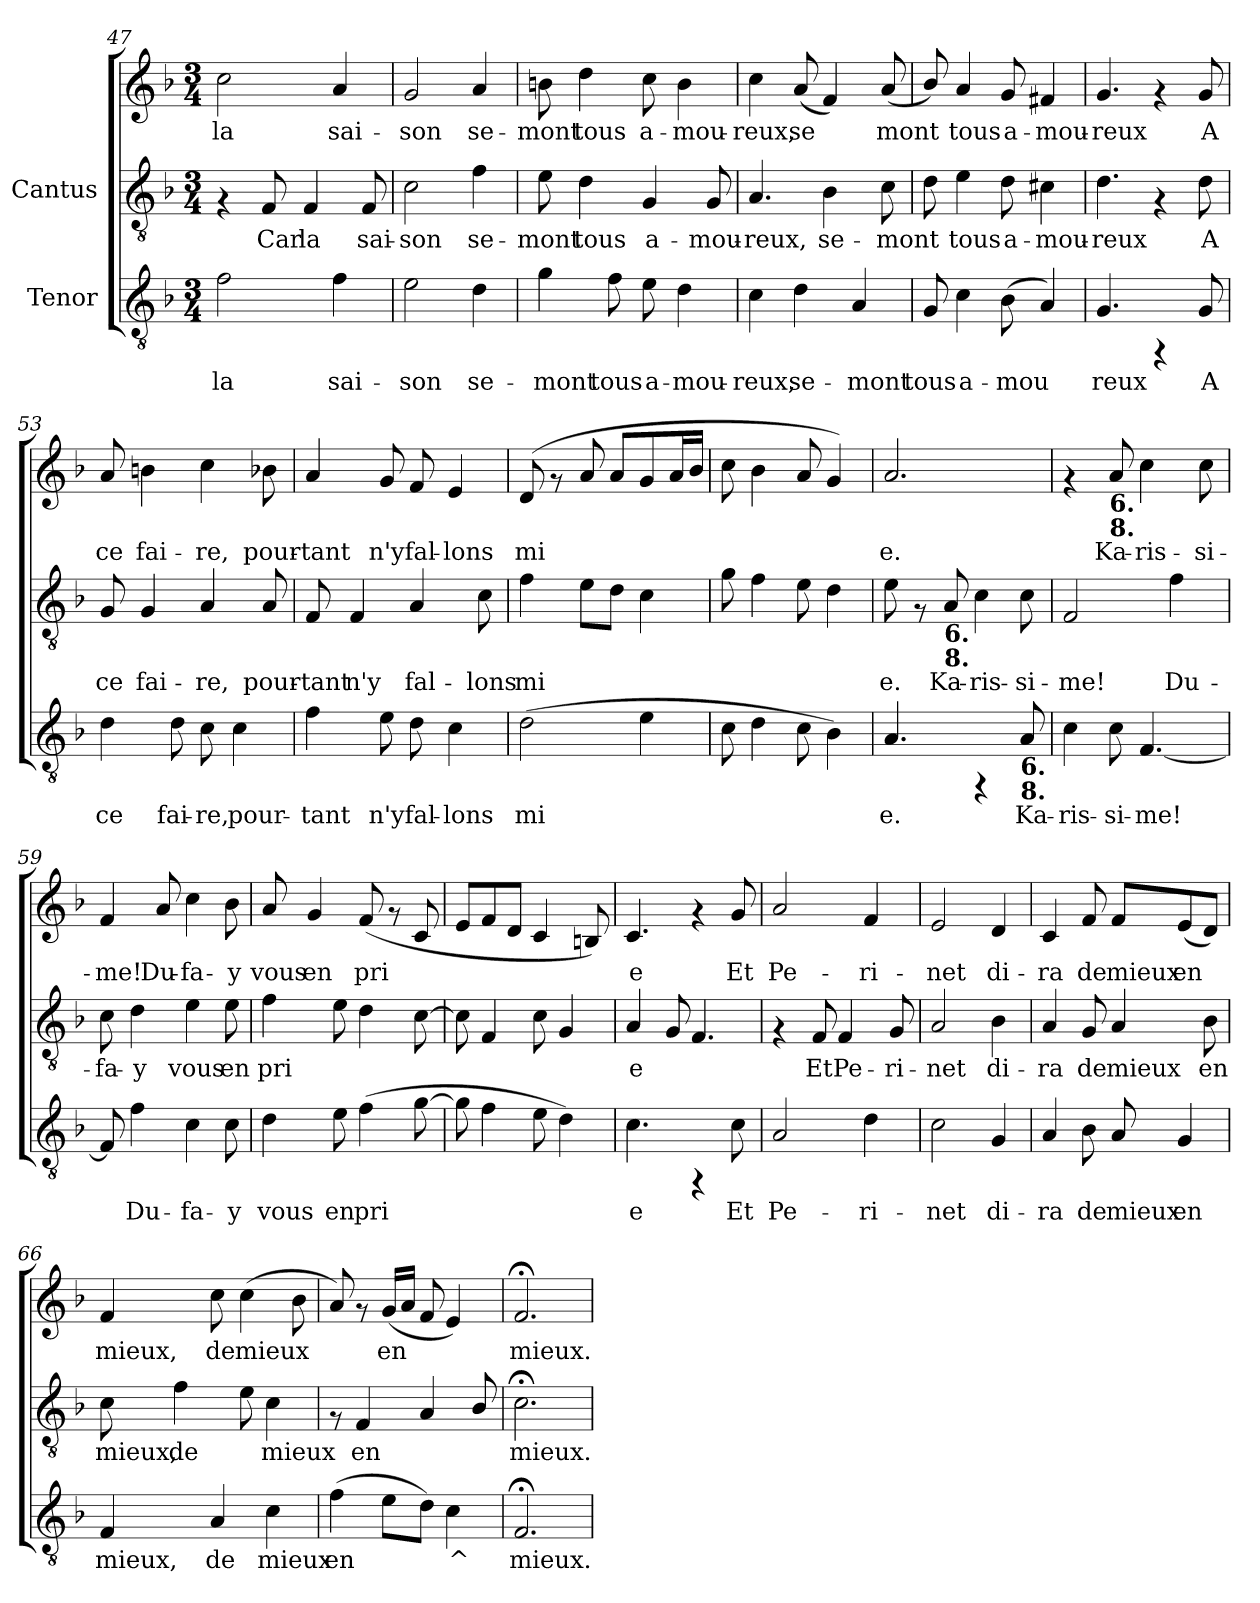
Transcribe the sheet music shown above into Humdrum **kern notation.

**kern	**text	**kern	**text	**kern	**text
*part2	*part2	*part1	*part1	*part1	*part1
*staff3	*staff3	*staff2	*staff2	*staff1	*staff1
*I"Tenor	*	*I"Cantus	*	*	*
*clefGv2	*	*clefGv2	*	*clefG2	*
*k[b-]	*	*k[b-]	*	*k[b-]	*
*F:	*	*F:	*	*F:	*
*M3/4	*	*M3/4	*	*M3/4	*
=47	=47	=47	=47	=47	=47
!	!LO:LY:b:cj	!	!	!	!LO:LY:b:cj
2f\	la	4rF	.	2cc\	la
!	!	!	!LO:LY:b:cj	!	!
.	.	8F/	-Car	.	.
!	!	!	!LO:LY:b:cj	!	!
.	.	4F/	la	.	.
!	!LO:LY:b:cj	!	!	!	!LO:LY:b:cj
4f\	sai-	.	.	4a/	sai-
!	!	!	!LO:LY:b:cj	!	!
.	.	8F/	sai-	.	.
=48	=48	=48	=48	=48	=48
!	!LO:LY:b:cj	!	!LO:LY:b:cj	!	!LO:LY:b:cj
2e\	-son	2c\	-son	2g/	-son
!	!LO:LY:b:cj	!	!LO:LY:b:cj	!	!LO:LY:b:cj
4d\	se-	4f\	se-	4a/	se-
!!LO:LB:g=z
=49	=49	=49	=49	=49	=49
!	!LO:LY:b:cj	!	!LO:LY:b:cj	!	!LO:LY:b:cj
4g\	-mont	8e\	-mont	8bn\	-mont
!	!	!	!LO:LY:b:cj	!	!LO:LY:b:cj
.	.	4d\	tous	4dd\	tous
!	!LO:LY:b:cj	!	!	!	!
8f\	tous	.	.	.	.
!	!LO:LY:b:cj	!	!LO:LY:b:cj	!	!LO:LY:b:cj
8e\	a-	4G/	a-	8cc\	a-
!	!LO:LY:b:cj	!	!	!	!LO:LY:b:cj
4d\	-mou-	.	.	4b\	-mou-
!	!	!	!LO:LY:b:cj	!	!
.	.	8G/	-mou-	.	.
=50	=50	=50	=50	=50	=50
!	!LO:LY:b:cj	!	!LO:LY:b:cj	!	!LO:LY:b:cj
4c\	-reux,	4.A/	reux,	4cc\	-reux,
!	!LO:LY:b:cj	!	!	!	!LO:LY:b:cj
4d\	se-	.	.	(<8a/	se-
!	!	!	!LO:LY:b:cj	!	!LO:LY:b:cj
.	.	4B-\	se-	4f/)	-
!	!LO:LY:b:cj	!	!	!	!
4A/	-mont	.	.	.	.
!	!	!	!LO:LY:b:cj	!	!LO:LY:b:cj
.	.	8c\	-mont	(<8a/	mont
=51	=51	=51	=51	=51	=51
!	!LO:LY:b:cj	!	!LO:LY:b:cj	!	!LO:LY:b:cj
8G/	tous	8d\	-	8b-/)	.
!	!LO:LY:b:cj	!	!LO:LY:b:cj	!	!LO:LY:b:cj
4c\	a-	4e\	tous	4a/	tous
!	!LO:LY:b:cj	!	!LO:LY:b:cj	!	!LO:LY:b:cj
(>8B-\	-mou-	8d\	a-	8g/	a-
!	!LO:LY:b:cj	!	!LO:LY:b:cj	!	!LO:LY:b:cj
4A/)	--	4c#X\	-mou-	4f#X/	-mou-
=52	=52	=52	=52	=52	=52
!	!LO:LY:b:cj	!	!LO:LY:b:cj	!	!LO:LY:b:cj
4.G/	-reux	4.d\	reux	4.g/	-reux
4rFF	.	4rF	.	4rf	.
!	!LO:LY:b:cj	!	!LO:LY:b:cj	!	!LO:LY:b:cj
8G/	A	8d\	A	8g/	A
=53	=53	=53	=53	=53	=53
!	!LO:LY:b:cj	!	!LO:LY:b:cj	!	!LO:LY:b:cj
4d\	ce	8G/	-ce	8a/	ce
!	!	!	!LO:LY:b:cj	!	!LO:LY:b:cj
.	.	4G/	fai-	4bn\	fai-
!	!LO:LY:b:cj	!	!	!	!
8d\	fai-	.	.	.	.
!	!LO:LY:b:cj	!	!LO:LY:b:cj	!	!LO:LY:b:cj
8c\	-re,	4A/	-re,	4cc\	-re,
!	!LO:LY:b:cj	!	!	!	!
4c\	pour-	.	.	.	.
!	!	!	!LO:LY:b:cj	!	!LO:LY:b:cj
.	.	8A/	pour-	8b-X\	pour-
!!LO:LB:g=z
=54	=54	=54	=54	=54	=54
!	!LO:LY:b:cj	!	!LO:LY:b:cj	!	!LO:LY:b:cj
4f\	-tant	8F/	tant	4a/	-tant
!	!	!	!LO:LY:b:cj	!	!
.	.	4F/	n'y	.	.
!	!LO:LY:b:cj	!	!	!	!LO:LY:b:cj
8e\	n'y	.	.	8g/	n'y
!	!LO:LY:b:cj	!	!LO:LY:b:cj	!	!LO:LY:b:cj
8d\	fal-	4A/	fal-	8f/	fal-
!	!LO:LY:b:cj	!	!	!	!LO:LY:b:cj
4c\	-lons	.	.	4e/	-lons
!	!	!	!LO:LY:b:cj	!	!
.	.	8c\	-lons	.	.
=55	=55	=55	=55	=55	=55
!	!LO:LY:b:cj	!	!LO:LY:b:cj	!	!LO:LY:b:cj
(>2d\	mi-	4f\	-mi-	(<8d/	mi-
.	.	.	.	8rf	.
!	!	!	!LO:LY:b:cj	!	!LO:LY:b:cj
.	.	8e\L	--	8a/	--
!	!	!	!LO:LY:b:cj	!	!LO:LY:b:cj
.	.	8d\J	--	8a/L	--
!	!LO:LY:b:cj	!	!LO:LY:b:cj	!	!LO:LY:b:cj
4e\	--	4c\	--	8g/	--
!	!	!	!	!	!LO:LY:b:cj
.	.	.	.	16a/	--
!	!	!	!	!	!LO:LY:b:cj
.	.	.	.	16b-/J	--
=56	=56	=56	=56	=56	=56
8c\	.	8g\	.	8cc\	.
4d\	.	4f\	.	4b-\	.
8c\	.	8e\	.	8a/	.
4B-\)	.	4d\	.	4g/)	.
=57	=57	=57	=57	=57	=57
!	!LO:LY:b:cj	!	!LO:LY:b:cj	!	!LO:LY:b:cj
4.A/	-e.	8e\	e.	2.a/	-e.
.	.	8rF	.	.	.
!	!	!LO:TX:b:B:t=6.	!	!	!
!	!	!LO:TX:b:B:t=8.	!	!	!
!	!	!	!LO:LY:b:cj	!	!
.	.	8A/	Ka-	.	.
!	!	!	!LO:LY:b:cj	!	!
4rFF	.	4c\	-ris-	.	.
!LO:TX:b:B:t=6.	!	!	!	!	!
!LO:TX:b:B:t=8.	!	!	!	!	!
!	!LO:LY:b:cj	!	!LO:LY:b:cj	!	!
8A/	Ka-	8c\	-si-	.	.
=58	=58	=58	=58	=58	=58
!	!LO:LY:b:cj	!	!LO:LY:b:cj	!	!
4c\	-ris-	2F/	-me!	4rf	.
!	!	!	!	!LO:TX:b:B:t=6.	!
!	!	!	!	!LO:TX:b:B:t=8.	!
!	!LO:LY:b:cj	!	!	!	!LO:LY:b:cj
8c\	-si-	.	.	8a/	-Ka-
!	!LO:LY:b:cj	!	!	!	!LO:LY:b:cj
[<4.F/	-me!	.	.	4cc\	-ris-
!	!	!	!LO:LY:b:cj	!	!
.	.	4f\	Du-	.	.
!	!	!	!	!	!LO:LY:b:cj
.	.	.	.	8cc\	-si-
!!LO:LB:g=z
=59	=59	=59	=59	=59	=59
!	!LO:LY:b:cj	!	!LO:LY:b:cj	!	!LO:LY:b:cj
8F/]	.	8c\	fa-	4f/	-me!
!	!LO:LY:b:cj	!	!LO:LY:b:cj	!	!
4f\	Du-	4d\	-y	.	.
!	!	!	!	!	!LO:LY:b:cj
.	.	.	.	8a/	Du-
!	!LO:LY:b:cj	!	!LO:LY:b:cj	!	!LO:LY:b:cj
4c\	-fa-	4e\	vous	4cc\	-fa-
!	!LO:LY:b:cj	!	!LO:LY:b:cj	!	!LO:LY:b:cj
8c\	-y	8e\	en	8b-\	-y
=60	=60	=60	=60	=60	=60
!	!LO:LY:b:cj	!	!LO:LY:b:cj	!	!LO:LY:b:cj
4d\	vous	4f\	-pri-	8a/	vous
!	!	!	!	!	!LO:LY:b:cj
.	.	.	.	4g/	en
!	!LO:LY:b:cj	!	!LO:LY:b:cj	!	!
8e\	en	8e\	--	.	.
!	!LO:LY:b:cj	!	!LO:LY:b:cj	!	!LO:LY:b:cj
(>4f\	pri-	4d\	--	(<8f/	pri-
.	.	.	.	8rf	.
!	!LO:LY:b:cj	!	!LO:LY:b:cj	!	!LO:LY:b:cj
[>8g\	--	[>8c\	--	8c/	--
=61	=61	=61	=61	=61	=61
8g\]	.	8c\]	.	8e/L	.
4f\	.	4F/	.	8f/	.
.	.	.	.	8d/J	.
8e\	.	8c\	.	4c/	.
4d\)	.	4G/	.	.	.
.	.	.	.	8Bn/)	.
=62	=62	=62	=62	=62	=62
!	!LO:LY:b:cj	!	!LO:LY:b:cj	!	!LO:LY:b:cj
4.c\	-e	4A/	e	4.c/	-e
!	!	!	!LO:LY:b:cj	!	!
.	.	8G/	.	.	.
!	!	!	!LO:LY:b:cj	!	!
4rFF	.	4.F/	.	4rf	.
!	!LO:LY:b:cj	!	!	!	!LO:LY:b:cj
8c\	Et	.	.	8g/	Et
=63	=63	=63	=63	=63	=63
!	!LO:LY:b:cj	!	!	!	!LO:LY:b:cj
2A/	Pe-	4rF	.	2a/	Pe-
!	!	!	!LO:LY:b:cj	!	!
.	.	8F/	-Et	.	.
!	!	!	!LO:LY:b:cj	!	!
.	.	4F/	Pe-	.	.
!	!LO:LY:b:cj	!	!	!	!LO:LY:b:cj
4d\	-ri-	.	.	4f/	-ri-
!	!	!	!LO:LY:b:cj	!	!
.	.	8G/	-ri-	.	.
=64	=64	=64	=64	=64	=64
!	!LO:LY:b:cj	!	!LO:LY:b:cj	!	!LO:LY:b:cj
2c\	-net	2A/	-net	2e/	-net
!	!LO:LY:b:cj	!	!LO:LY:b:cj	!	!LO:LY:b:cj
4G/	di-	4B-\	di-	4d/	di-
!!LO:LB:g=z
=65	=65	=65	=65	=65	=65
!	!LO:LY:b:cj	!	!LO:LY:b:cj	!	!LO:LY:b:cj
4A/	-ra	4A/	ra	4c/	-ra
!	!LO:LY:b:cj	!	!LO:LY:b:cj	!	!LO:LY:b:cj
8B-\	de	8G/	de	8f/	de
!	!LO:LY:b:cj	!	!LO:LY:b:cj	!	!LO:LY:b:cj
8A/	mieux	4A/	mieux	8f/L	mieux
!	!LO:LY:b:cj	!	!	!	!LO:LY:b:cj
4G/	en	.	.	(<8e/	en
!	!	!	!LO:LY:b:cj	!	!LO:LY:b:cj
.	.	8B-\	en	8d/J)	.
=66	=66	=66	=66	=66	=66
!	!LO:LY:b:cj	!	!LO:LY:b:cj	!	!LO:LY:b:cj
4F/	mieux,	8c\	mieux,	4f/	mieux,
!	!	!	!LO:LY:b:cj	!	!
.	.	4f\	de	.	.
!	!LO:LY:b:cj	!	!	!	!LO:LY:b:cj
4A/	de	.	.	8cc\	de
!	!	!	!LO:LY:b:cj	!	!LO:LY:b:cj
.	.	8e\	.	(>4cc\	mieux
!	!LO:LY:b:cj	!	!LO:LY:b:cj	!	!
4c\	mieux	4c\	mieux	.	.
!	!	!	!	!	!LO:LY:b:cj
.	.	.	.	8b-\	.
=67	=67	=67	=67	=67	=67
!	!LO:LY:b:cj	!	!	!	!LO:LY:b:cj
(>4f\	en	8rF	.	8a/)	.
!	!	!	!LO:LY:b:cj	!	!
.	.	4F/	en	8rf	.
!	!LO:LY:b:cj	!	!	!	!LO:LY:b:cj
8e\L	.	.	.	(<16g/L	en
!	!	!	!	!	!LO:LY:b:cj
.	.	.	.	16a/J	.
!	!LO:LY:b:cj	!	!LO:LY:b:cj	!	!LO:LY:b:cj
8d\J)	.	4A/	.	8f/	.
!	!LO:LY:b:cj	!	!	!	!LO:LY:b:cj
4c\	^	.	.	4e/)	.
!	!	!	!LO:LY:b:cj	!	!
.	.	8B-/	.	.	.
=68	=68	=68	=68	=68	=68
!	!LO:LY:b:cj	!	!LO:LY:b:cj	!	!LO:LY:b:cj
2.F;</	mieux.	2.c;<\	mieux.	2.f;</	mieux.
=	=	=	=	=	=
*-	*-	*-	*-	*-	*-
